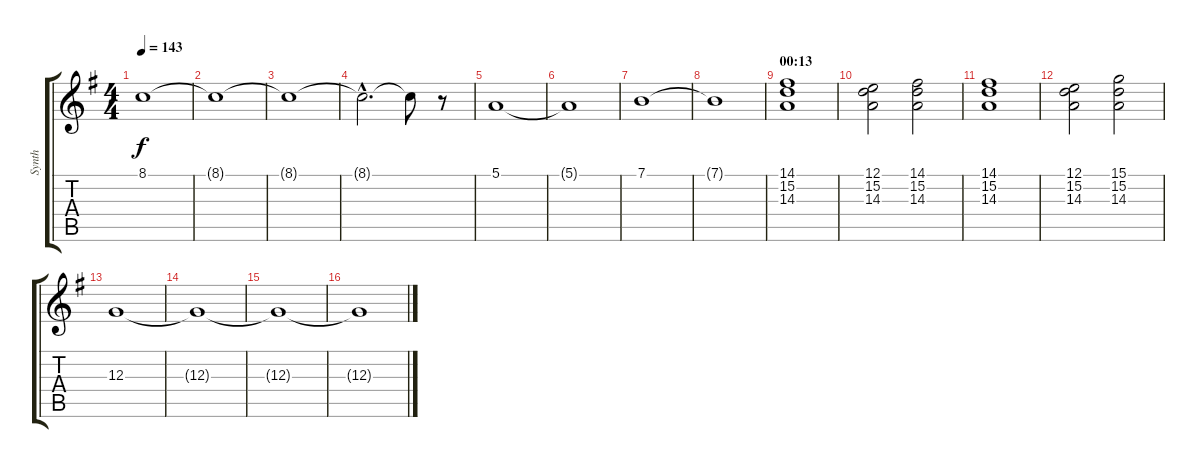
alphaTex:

\track ("Synth" "Synth") {instrument synthstrings2}
\staff {score tabs}
\tuning (E4 B3 G3 D3 A2 E2) {hide}
\ts (4 4)
\tempo 143
\clef g2
\ks g
8.1.1{dy f instrument synthstrings2} |
8.1{t}.1 |
8.1{t}.1 |
8.1{hac t}.2{d} 8.1{t}.8 r.8 |
5.1.1 |
5.1{t}.1 |
7.1.1 |
7.1{t}.1 |
\section ("" "00:13")
(14.1 15.2 14.3).1 |
(12.1 15.2 14.3).2 (14.1 15.2 14.3).2 |
(14.1 15.2 14.3).1 |
(12.1 15.2 14.3).2 (15.1 15.2 14.3).2 |
12.3.1 |
12.3{t}.1 |
12.3{t}.1 |
12.3{t}.1
